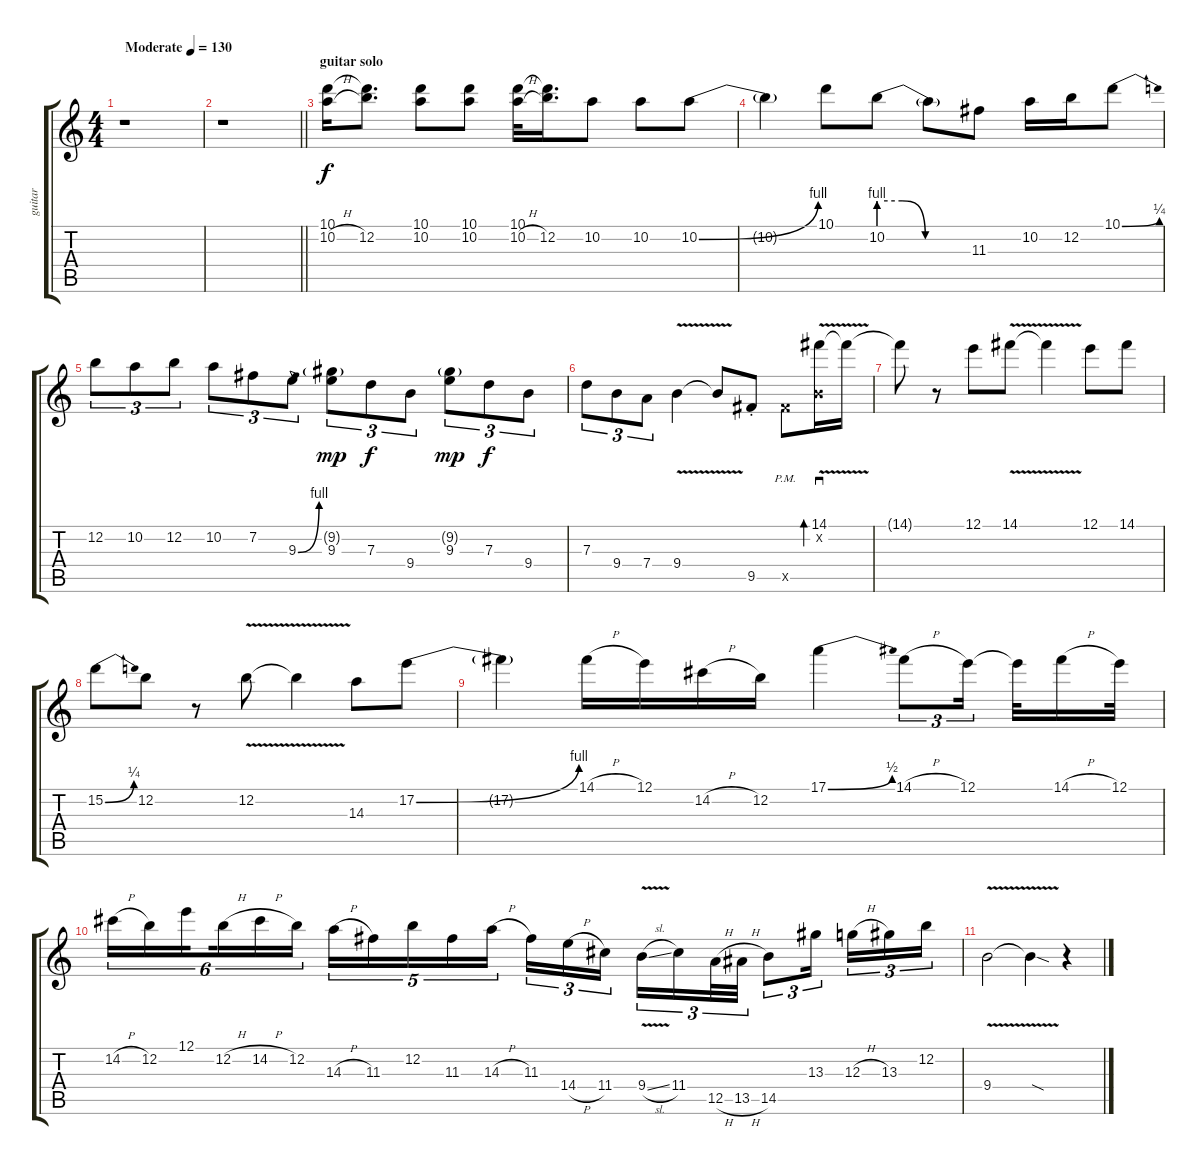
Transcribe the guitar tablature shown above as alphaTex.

\track ("guitar" "guitar") {instrument distortionguitar}
\staff {score tabs}
\tuning (E4 B3 G3 D3 A2 E2) {hide}
\ts (4 4)
\tempo (130 "Moderate")
\clef g2
\ks c
r.1{dy f instrument distortionguitar} |
\barLineRight lightlight
r.1 |
\section ("" "guitar solo")
(10.1 10.2{h}).16 (10.1{t} 12.2).8{d} (10.1 10.2).8 (10.1 10.2).8 (10.1 10.2{h}).32 (10.1{t} 12.2).16{d} 10.2.8 10.2.8 10.2{be (bend 0 0 60 4)}.8 |
10.2{t}.4 10.1.8 10.2{be (custom 0 4 15 4 30 0 60 0)}.8 10.2{t}.8 11.3.8 10.2.16 12.2.16 10.1{be (bend 0 0 60 1)}.8 |
12.2.8{tu (3 2)} 10.2.8{tu (3 2)} 12.2.8{tu (3 2)} 10.2.8{tu (3 2)} 7.2.8{tu (3 2)} 9.3{be (bend 0 0 60 4)}.8{tu (3 2)} (9.2{g} 9.3).8{tu (3 2) dy mp} 7.3.8{tu (3 2) dy f} 9.4.8{tu (3 2)} (9.2{g} 9.3).8{tu (3 2) dy mp} 7.3.8{tu (3 2) dy f} 9.4.8{tu (3 2)} |
7.3.8{tu (3 2)} 9.4.8{tu (3 2)} 7.4.8{tu (3 2)} 9.4{v}.4 9.4{t}.8 9.5{st}.8 9.5{pm x}.8 (14.1{v} 0.2{x}).16{sd bd 240} 14.1{t}.16 |
14.1{t}.8 r.8 12.1.8 14.1{v}.8 14.1{t}.4 12.1.8 14.1.8 |
15.2{be (bend 0 0 60 1)}.8 12.2.8 r.8 12.2{v}.8 12.2{t}.4 14.3.8 17.2{be (bend 0 0 60 4)}.8 |
17.2{t}.4 14.1{h}.16 12.1.16 14.2{h}.16 12.2.16 17.1{be (bend 0 0 60 2)}.4 14.1{h}.8{tu (3 2)} 12.1.16{tu (3 2) beam splitsecondary} 12.1{t}.32 14.1{h}.16 12.1.32 |
14.2{h}.16{tu (6 4)} 12.2.16{tu (6 4)} 12.1.16{tu (6 4) beam splitsecondary} 12.2{h}.16{tu (6 4)} 14.2{h}.16{tu (6 4)} 12.2.16{tu (6 4)} 14.3{h}.16{tu (5 4)} 11.3.16{tu (5 4)} 12.2.16{tu (5 4)} 11.3.16{tu (5 4)} 14.3{h}.16{tu (5 4)} 11.3.16{tu (3 2)} 14.4{h}.16{tu (3 2)} 11.4.16{tu (3 2) beam splitsecondary} 9.4{v sl}.16{tu (3 2)} 11.4.16{tu (3 2)} 12.5{h}.32{tu (3 2)} 13.5{h}.32{tu (3 2)} 14.5.8{tu (3 2)} 13.3.16{tu (3 2) beam splitsecondary} 12.3{h}.16{tu (3 2)} 13.3.16{tu (3 2)} 12.2.16{tu (3 2)} |
9.4{v}.2 9.4{sod t}.4 r.4
